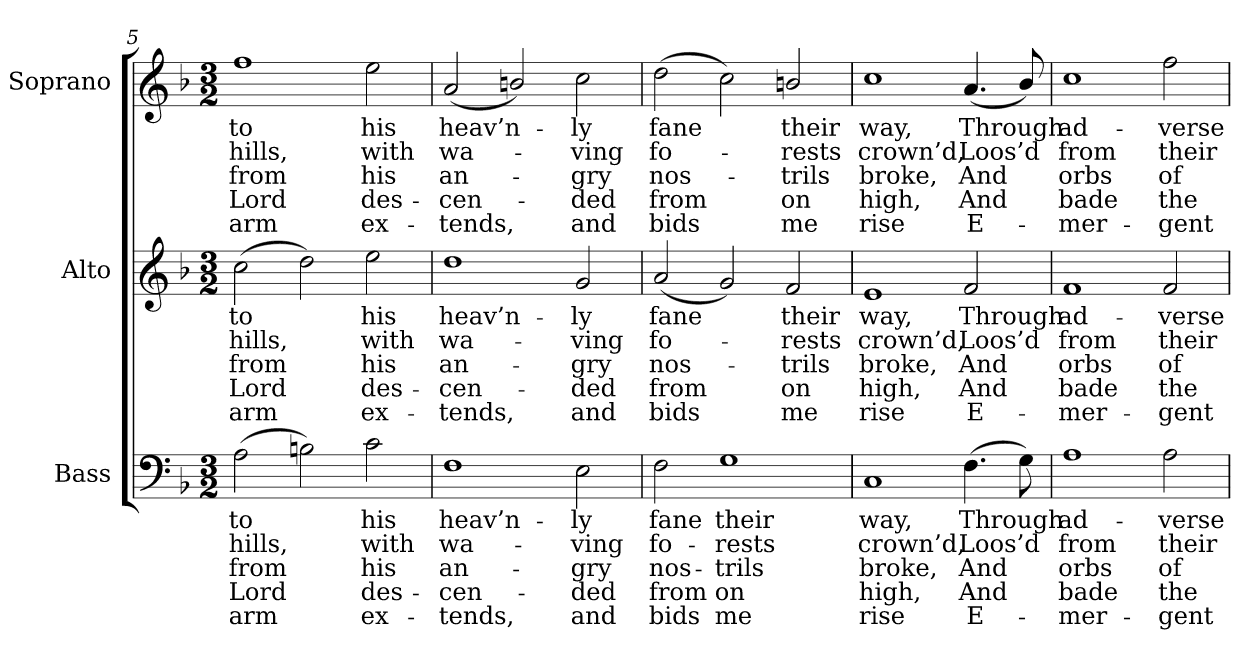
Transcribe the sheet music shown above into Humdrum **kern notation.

**kern	**text	**text	**text	**text	**text	**kern	**text	**text	**text	**text	**text	**kern	**text	**text	**text	**text	**text
*part3	*part3	*part3	*part3	*part3	*part3	*part2	*part2	*part2	*part2	*part2	*part2	*part1	*part1	*part1	*part1	*part1	*part1
*staff3	*staff3	*staff3	*staff3	*staff3	*staff3	*staff2	*staff2	*staff2	*staff2	*staff2	*staff2	*staff1	*staff1	*staff1	*staff1	*staff1	*staff1
*I"Bass	*	*	*	*	*	*I"Alto	*	*	*	*	*	*I"Soprano	*	*	*	*	*
*I'B.	*	*	*	*	*	*I'A.	*	*	*	*	*	*I'S.	*	*	*	*	*
*clefF4	*	*	*	*	*	*clefG2	*	*	*	*	*	*clefG2	*	*	*	*	*
*k[b-]	*	*	*	*	*	*k[b-]	*	*	*	*	*	*k[b-]	*	*	*	*	*
*F:	*	*	*	*	*	*F:	*	*	*	*	*	*F:	*	*	*	*	*
*M3/2	*	*	*	*	*	*M3/2	*	*	*	*	*	*M3/2	*	*	*	*	*
=5	=5	=5	=5	=5	=5	=5	=5	=5	=5	=5	=5	=5	=5	=5	=5	=5	=5
!	!LO:LY:b:color=#000000	!LO:LY:b:color=#000000	!LO:LY:b:color=#000000	!LO:LY:b:color=#000000	!LO:LY:b:color=#000000	!	!	!	!	!	!	!	!	!	!	!	!
!	!	!	!	!	!	!	!LO:LY:b:color=#000000	!LO:LY:b:color=#000000	!LO:LY:b:color=#000000	!LO:LY:b:color=#000000	!LO:LY:b:color=#000000	!	!	!	!	!	!
!	!	!	!	!	!	!	!	!	!	!	!	!	!LO:LY:b:color=#000000	!LO:LY:b:color=#000000	!LO:LY:b:color=#000000	!LO:LY:b:color=#000000	!LO:LY:b:color=#000000
(2Ai\	to	hills,	from	Lord	arm	(2cci\	to	hills,	from	Lord	arm	1ffi	to	hills,	from	Lord	arm
2Bni\)	.	.	.	.	.	2ddi\)	.	.	.	.	.	.	.	.	.	.	.
!	!LO:LY:b:color=#000000	!LO:LY:b:color=#000000	!LO:LY:b:color=#000000	!LO:LY:b:color=#000000	!LO:LY:b:color=#000000	!	!	!	!	!	!	!	!	!	!	!	!
!	!	!	!	!	!	!	!LO:LY:b:color=#000000	!LO:LY:b:color=#000000	!LO:LY:b:color=#000000	!LO:LY:b:color=#000000	!LO:LY:b:color=#000000	!	!	!	!	!	!
!	!	!	!	!	!	!	!	!	!	!	!	!	!LO:LY:b:color=#000000	!LO:LY:b:color=#000000	!LO:LY:b:color=#000000	!LO:LY:b:color=#000000	!LO:LY:b:color=#000000
2ci\	his	with	his	des-	-ex-	2eei\	his	with	his	des-	-ex-	2eei\	his	with	his	des-	-ex-
!!LO:LB:g=z
=6	=6	=6	=6	=6	=6	=6	=6	=6	=6	=6	=6	=6	=6	=6	=6	=6	=6
!	!LO:LY:b:color=#000000	!LO:LY:b:color=#000000	!LO:LY:b:color=#000000	!LO:LY:b:color=#000000	!LO:LY:b:color=#000000	!	!	!	!	!	!	!	!	!	!	!	!
!	!	!	!	!	!	!	!LO:LY:b:color=#000000	!LO:LY:b:color=#000000	!LO:LY:b:color=#000000	!LO:LY:b:color=#000000	!LO:LY:b:color=#000000	!	!	!	!	!	!
!	!	!	!	!	!	!	!	!	!	!	!	!	!LO:LY:b:color=#000000	!LO:LY:b:color=#000000	!LO:LY:b:color=#000000	!LO:LY:b:color=#000000	!LO:LY:b:color=#000000
1Fi	heav’n-	wa-	-an-	-cen-	-tends,	1ddi	heav’n-	wa-	-an-	-cen-	-tends,	(2ai/	heav’n-	wa-	-an-	-cen-	-tends,
.	.	.	.	.	.	.	.	.	.	.	.	2bni/)	.	.	.	.	.
!	!LO:LY:b:color=#000000	!LO:LY:b:color=#000000	!LO:LY:b:color=#000000	!LO:LY:b:color=#000000	!LO:LY:b:color=#000000	!	!	!	!	!	!	!	!	!	!	!	!
!	!	!	!	!	!	!	!LO:LY:b:color=#000000	!LO:LY:b:color=#000000	!LO:LY:b:color=#000000	!LO:LY:b:color=#000000	!LO:LY:b:color=#000000	!	!	!	!	!	!
!	!	!	!	!	!	!	!	!	!	!	!	!	!LO:LY:b:color=#000000	!LO:LY:b:color=#000000	!LO:LY:b:color=#000000	!LO:LY:b:color=#000000	!LO:LY:b:color=#000000
2Ei\	-ly	-ving	gry	ded	and	2gi/	-ly	-ving	gry	ded	and	2cci\	-ly	-ving	gry	ded	and
=7	=7	=7	=7	=7	=7	=7	=7	=7	=7	=7	=7	=7	=7	=7	=7	=7	=7
!	!LO:LY:b:color=#000000	!LO:LY:b:color=#000000	!LO:LY:b:color=#000000	!LO:LY:b:color=#000000	!LO:LY:b:color=#000000	!	!	!	!	!	!	!	!	!	!	!	!
!	!	!	!	!	!	!	!LO:LY:b:color=#000000	!LO:LY:b:color=#000000	!LO:LY:b:color=#000000	!LO:LY:b:color=#000000	!LO:LY:b:color=#000000	!	!	!	!	!	!
!	!	!	!	!	!	!	!	!	!	!	!	!	!LO:LY:b:color=#000000	!LO:LY:b:color=#000000	!LO:LY:b:color=#000000	!LO:LY:b:color=#000000	!LO:LY:b:color=#000000
2Fi\	fane	fo-	nos-	-from	bids	(2ai/	fane	fo-	nos-	-from	bids	(2ddi\	fane	fo-	nos-	-from	bids
!	!LO:LY:b:color=#000000	!LO:LY:b:color=#000000	!LO:LY:b:color=#000000	!LO:LY:b:color=#000000	!LO:LY:b:color=#000000	!	!	!	!	!	!	!	!	!	!	!	!
1Gi	their	-rests	trils	on	me	2gi/)	.	.	.	.	.	2cci\)	.	.	.	.	.
!	!	!	!	!	!	!	!LO:LY:b:color=#000000	!LO:LY:b:color=#000000	!LO:LY:b:color=#000000	!LO:LY:b:color=#000000	!LO:LY:b:color=#000000	!	!	!	!	!	!
!	!	!	!	!	!	!	!	!	!	!	!	!	!LO:LY:b:color=#000000	!LO:LY:b:color=#000000	!LO:LY:b:color=#000000	!LO:LY:b:color=#000000	!LO:LY:b:color=#000000
.	.	.	.	.	.	2fi/	their	-rests	trils	on	me	2bni/	their	-rests	trils	on	me
=8	=8	=8	=8	=8	=8	=8	=8	=8	=8	=8	=8	=8	=8	=8	=8	=8	=8
!	!LO:LY:b:color=#000000	!LO:LY:b:color=#000000	!LO:LY:b:color=#000000	!LO:LY:b:color=#000000	!LO:LY:b:color=#000000	!	!	!	!	!	!	!	!	!	!	!	!
!	!	!	!	!	!	!	!LO:LY:b:color=#000000	!LO:LY:b:color=#000000	!LO:LY:b:color=#000000	!LO:LY:b:color=#000000	!LO:LY:b:color=#000000	!	!	!	!	!	!
!	!	!	!	!	!	!	!	!	!	!	!	!	!LO:LY:b:color=#000000	!LO:LY:b:color=#000000	!LO:LY:b:color=#000000	!LO:LY:b:color=#000000	!LO:LY:b:color=#000000
1Ci	way,	crown’d,	broke,	high,	rise	1ei	way,	crown’d,	broke,	high,	rise	1cci	way,	crown’d,	broke,	high,	rise
!	!LO:LY:b:color=#000000	!LO:LY:b:color=#000000	!LO:LY:b:color=#000000	!LO:LY:b:color=#000000	!LO:LY:b:color=#000000	!	!	!	!	!	!	!	!	!	!	!	!
!	!	!	!	!	!	!	!LO:LY:b:color=#000000	!LO:LY:b:color=#000000	!LO:LY:b:color=#000000	!LO:LY:b:color=#000000	!LO:LY:b:color=#000000	!	!	!	!	!	!
!	!	!	!	!	!	!	!	!	!	!	!	!	!LO:LY:b:color=#000000	!LO:LY:b:color=#000000	!LO:LY:b:color=#000000	!LO:LY:b:color=#000000	!LO:LY:b:color=#000000
(4.Fi\	Through	Loos’d	And	And	E-	2fi/	Through	Loos’d	And	And	E-	(4.ai/	Through	Loos’d	And	And	E-
8Gi\)	.	.	.	.	.	.	.	.	.	.	.	8b-i/)	.	.	.	.	.
=9	=9	=9	=9	=9	=9	=9	=9	=9	=9	=9	=9	=9	=9	=9	=9	=9	=9
!	!LO:LY:b:color=#000000	!LO:LY:b:color=#000000	!LO:LY:b:color=#000000	!LO:LY:b:color=#000000	!LO:LY:b:color=#000000	!	!	!	!	!	!	!	!	!	!	!	!
!	!	!	!	!	!	!	!LO:LY:b:color=#000000	!LO:LY:b:color=#000000	!LO:LY:b:color=#000000	!LO:LY:b:color=#000000	!LO:LY:b:color=#000000	!	!	!	!	!	!
!	!	!	!	!	!	!	!	!	!	!	!	!	!LO:LY:b:color=#000000	!LO:LY:b:color=#000000	!LO:LY:b:color=#000000	!LO:LY:b:color=#000000	!LO:LY:b:color=#000000
1Ai	ad-	from	-orbs	bade	mer-	1fi	ad-	from	-orbs	bade	mer-	1cci	ad-	from	-orbs	bade	mer-
!	!LO:LY:b:color=#000000	!LO:LY:b:color=#000000	!LO:LY:b:color=#000000	!LO:LY:b:color=#000000	!LO:LY:b:color=#000000	!	!	!	!	!	!	!	!	!	!	!	!
!	!	!	!	!	!	!	!LO:LY:b:color=#000000	!LO:LY:b:color=#000000	!LO:LY:b:color=#000000	!LO:LY:b:color=#000000	!LO:LY:b:color=#000000	!	!	!	!	!	!
!	!	!	!	!	!	!	!	!	!	!	!	!	!LO:LY:b:color=#000000	!LO:LY:b:color=#000000	!LO:LY:b:color=#000000	!LO:LY:b:color=#000000	!LO:LY:b:color=#000000
2Ai\	-verse	their	-of	the	gent	2fi/	-verse	their	-of	the	gent	2ffi\	-verse	their	-of	the	gent
=	=	=	=	=	=	=	=	=	=	=	=	=	=	=	=	=	=
*-	*-	*-	*-	*-	*-	*-	*-	*-	*-	*-	*-	*-	*-	*-	*-	*-	*-
